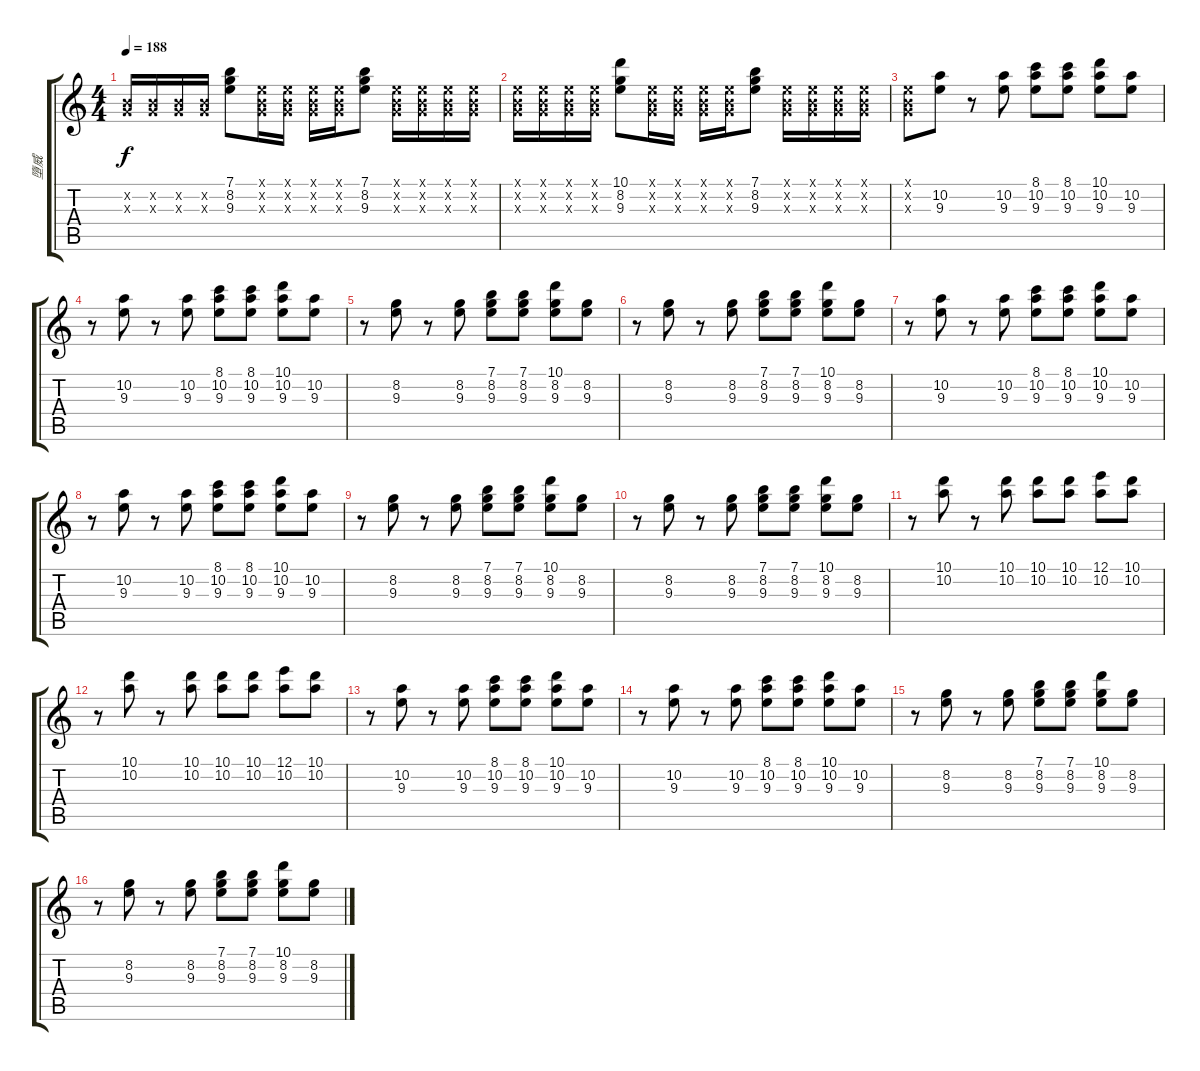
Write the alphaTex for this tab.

\track ("墮威" "墮威") {instrument distortionguitar}
\staff {score tabs}
\tuning (E4 B3 G3 D3 A2 E2) {hide}
\ts (4 4)
\tempo 188
\clef g2
\ks c
(0.2{x} 0.3{x}).16{dy f} (0.2{x} 0.3{x}).16 (0.2{x} 0.3{x}).16 (0.2{x} 0.3{x}).16 (7.1 8.2 9.3).8 (0.1{x} 0.2{x} 0.3{x}).16 (0.1{x} 0.2{x} 0.3{x}).16 (0.1{x} 0.2{x} 0.3{x}).16 (0.1{x} 0.2{x} 0.3{x}).16 (7.1 8.2 9.3).8 (0.1{x} 0.2{x} 0.3{x}).16 (0.1{x} 0.2{x} 0.3{x}).16 (0.1{x} 0.2{x} 0.3{x}).16 (0.1{x} 0.2{x} 0.3{x}).16 |
(0.1{x} 0.2{x} 0.3{x}).16 (0.1{x} 0.2{x} 0.3{x}).16 (0.1{x} 0.2{x} 0.3{x}).16 (0.1{x} 0.2{x} 0.3{x}).16 (10.1 8.2 9.3).8 (0.1{x} 0.2{x} 0.3{x}).16 (0.1{x} 0.2{x} 0.3{x}).16 (0.1{x} 0.2{x} 0.3{x}).16 (0.1{x} 0.2{x} 0.3{x}).16 (7.1 8.2 9.3).8 (0.1{x} 0.2{x} 0.3{x}).16 (0.1{x} 0.2{x} 0.3{x}).16 (0.1{x} 0.2{x} 0.3{x}).16 (0.1{x} 0.2{x} 0.3{x}).16 |
(0.1{x} 0.2{x} 0.3{x}).8 (10.2 9.3).8 r.8 (10.2 9.3).8 (8.1 10.2 9.3).8 (8.1 10.2 9.3).8 (10.1 10.2 9.3).8 (10.2 9.3).8 |
r.8 (10.2 9.3).8 r.8 (10.2 9.3).8 (8.1 10.2 9.3).8 (8.1 10.2 9.3).8 (10.1 10.2 9.3).8 (10.2 9.3).8 |
r.8 (8.2 9.3).8 r.8 (8.2 9.3).8 (7.1 8.2 9.3).8 (7.1 8.2 9.3).8 (10.1 8.2 9.3).8 (8.2 9.3).8 |
r.8 (8.2 9.3).8 r.8 (8.2 9.3).8 (7.1 8.2 9.3).8 (7.1 8.2 9.3).8 (10.1 8.2 9.3).8 (8.2 9.3).8 |
r.8 (10.2 9.3).8 r.8 (10.2 9.3).8 (8.1 10.2 9.3).8 (8.1 10.2 9.3).8 (10.1 10.2 9.3).8 (10.2 9.3).8 |
r.8 (10.2 9.3).8 r.8 (10.2 9.3).8 (8.1 10.2 9.3).8 (8.1 10.2 9.3).8 (10.1 10.2 9.3).8 (10.2 9.3).8 |
r.8 (8.2 9.3).8 r.8 (8.2 9.3).8 (7.1 8.2 9.3).8 (7.1 8.2 9.3).8 (10.1 8.2 9.3).8 (8.2 9.3).8 |
r.8 (8.2 9.3).8 r.8 (8.2 9.3).8 (7.1 8.2 9.3).8 (7.1 8.2 9.3).8 (10.1 8.2 9.3).8 (8.2 9.3).8 |
r.8 (10.1 10.2).8 r.8 (10.1 10.2).8 (10.1 10.2).8 (10.1 10.2).8 (12.1 10.2).8 (10.1 10.2).8 |
r.8 (10.1 10.2).8 r.8 (10.1 10.2).8 (10.1 10.2).8 (10.1 10.2).8 (12.1 10.2).8 (10.1 10.2).8 |
r.8 (10.2 9.3).8 r.8 (10.2 9.3).8 (8.1 10.2 9.3).8 (8.1 10.2 9.3).8 (10.1 10.2 9.3).8 (10.2 9.3).8 |
r.8 (10.2 9.3).8 r.8 (10.2 9.3).8 (8.1 10.2 9.3).8 (8.1 10.2 9.3).8 (10.1 10.2 9.3).8 (10.2 9.3).8 |
r.8 (8.2 9.3).8 r.8 (8.2 9.3).8 (7.1 8.2 9.3).8 (7.1 8.2 9.3).8 (10.1 8.2 9.3).8 (8.2 9.3).8 |
r.8 (8.2 9.3).8 r.8 (8.2 9.3).8 (7.1 8.2 9.3).8 (7.1 8.2 9.3).8 (10.1 8.2 9.3).8 (8.2 9.3).8
